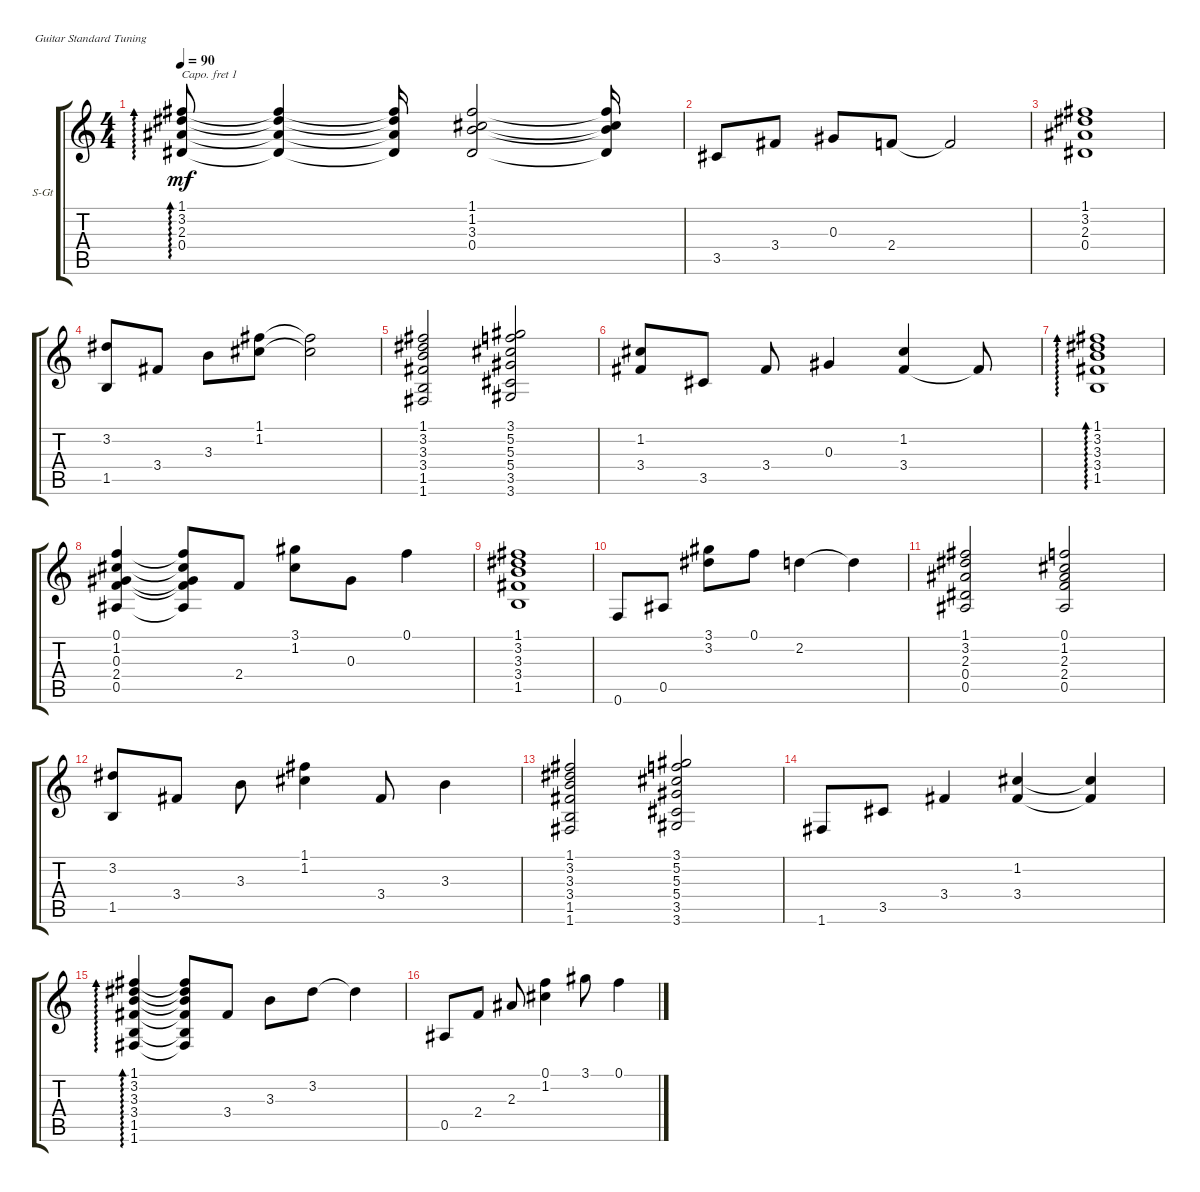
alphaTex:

\defaultSystemsLayout 4
\bracketExtendMode groupsimilarinstruments
\firstSystemTrackNameOrientation horizontal
\otherSystemsTrackNameOrientation horizontal
\track ("Steel Guitar" "S-Gt") {instrument acousticguitarsteel}
\staff {score tabs}
\capo 1
\tuning (E4 B3 G3 D3 A2 E2)
\ts (4 4)
\tempo 90
\clef g2
\ks c
(0.4 2.3 3.2 1.1).8{ad 0 dy mf instrument acousticguitarsteel} (1.1{t} 3.2{t} 2.3{t} 0.4{t}).4 (0.4{t} 2.3{t} 3.2{t} 1.1{t}).16 (1.1 1.2 3.3 0.4).2 (0.4{t} 3.3{t} 1.2{t} 1.1{t}).16 |
3.5.8 3.4.8 0.3.8 2.4.8 2.4{t}.2 |
(0.4 2.3 3.2 1.1).1 |
(3.2 1.5).8 3.4.8 3.3.8 (1.2 1.1).8 (1.2{t} 1.1{t}).2 |
(1.6 1.5 3.4 3.3 3.2 1.1).2 (3.1 5.2 5.3 5.4 3.5 3.6).2 |
(1.2 3.4).8 3.5.8 3.4.8 0.3.4 (3.4 1.2).4 3.4{t}.8 |
(1.1 3.2 3.3 3.4 1.5).1{ad 0} |
(0.5 2.4 0.3 1.2 0.1).4 (0.1{t} 1.2{t} 0.3{t} 2.4{t} 0.5{t}).8 2.4.8 (1.2 3.1).8 0.3.8 0.1.4 |
(1.1 3.2 3.3 3.4 1.5).1 |
0.6.8 0.5.8 (3.2 3.1).8 0.1.8 2.2.4 2.2{t}.4 |
(1.1 3.2 2.3 0.4 0.5).2 (0.1 1.2 2.3 2.4 0.5).2 |
(3.2 1.5).8 3.4.8 3.3.8 (1.1 1.2).4 3.4.8 3.3.4 |
(1.6 1.5 3.4 3.3 3.2 1.1).2 (3.1 5.2 5.3 5.4 3.5 3.6).2 |
1.6.8 3.5.8 3.4.4 (3.4 1.2).4 (1.2{t} 3.4{t}).4 |
(1.6 1.5 3.4 3.3 3.2 1.1).4{ad 0} (1.6{t} 1.5{t} 3.4{t} 3.3{t} 3.2{t} 1.1{t}).8 3.4.8 3.3.8 3.2.8 3.2{t}.4 |
0.5.8 2.4.8 2.3.8 (0.1 1.2).4 3.1.8 0.1.4
